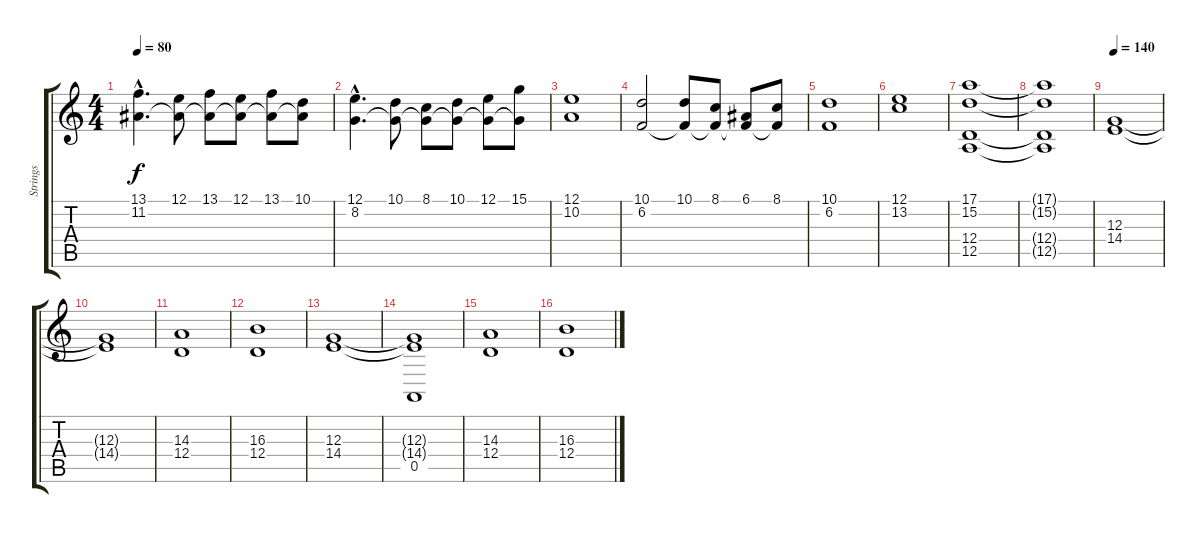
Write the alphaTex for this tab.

\track ("Strings" "Strings") {instrument stringensemble1}
\staff {score tabs}
\tuning (E4 B3 G3 D3 A2 E2) {hide}
\ts (4 4)
\tempo 80
\clef g2
\ks c
(13.1{hac} 11.2{hac}).4{d dy f} (12.1 11.2{t}).8 (13.1 11.2{t}).8 (12.1 11.2{t}).8 (13.1 11.2{t}).8 (10.1 11.2{t}).8 |
(12.1{hac} 8.2{hac}).4{d} (10.1 8.2{t}).8 (8.1 8.2{t}).8 (10.1 8.2{t}).8 (12.1 8.2{t}).8 (15.1 8.2{t}).8 |
(12.1 10.2).1 |
(10.1 6.2).2 (10.1 6.2{t}).8 (8.1 6.2{t}).8 (6.1 6.2{t}).8 (8.1 6.2{t}).8 |
(10.1 6.2).1 |
(12.1 13.2).1 |
(17.1 15.2 12.4 12.5).1 |
(17.1{t} 15.2{t} 12.4{t} 12.5{t}).1 |
\tempo 140
(12.3 14.4).1 |
(12.3{t} 14.4{t}).1 |
(14.3 12.4).1 |
(16.3 12.4).1 |
(12.3 14.4).1 |
(12.3{t} 14.4{t} 0.5).1 |
(14.3 12.4).1 |
(16.3 12.4).1
